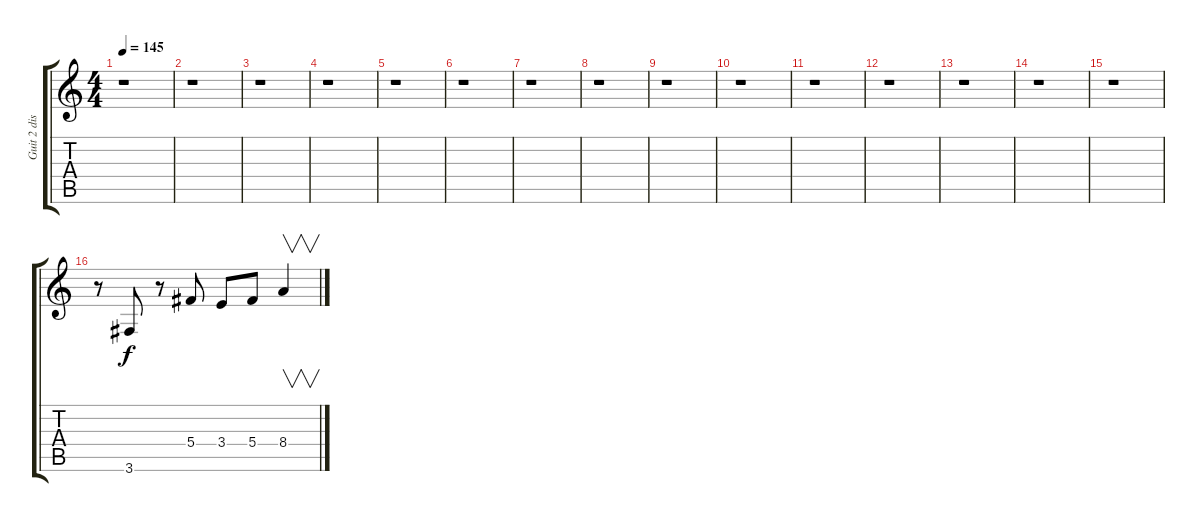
\track ("Guit 2 dist." "Guit 2 dis") {instrument distortionguitar}
\staff {score tabs}
\tuning (Eb4 Bb3 Gb3 Db3 Ab2 Eb2) {hide}
\ts (4 4)
\tempo 145
\clef g2
\ks c
r.1{dy f} |
r.1 |
r.1 |
r.1 |
r.1 |
r.1 |
r.1 |
r.1 |
r.1 |
r.1 |
r.1 |
r.1 |
r.1 |
r.1 |
r.1 |
r.8 3.6.8 r.8 5.4.8 3.4.8 5.4.8 8.4.4{v}
